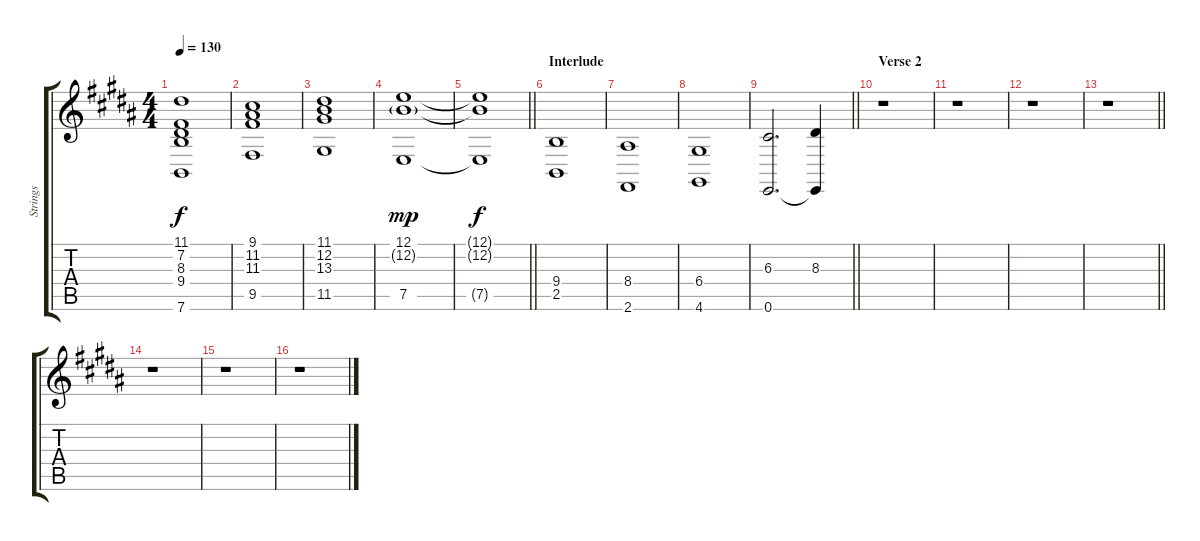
\track ("Strings" "Strings") {instrument stringensemble1}
\staff {score tabs}
\tuning (E4 B3 G3 D3 A2 E2) {hide}
\ts (4 4)
\tempo 130
\clef g2
\ks b
(11.1 7.2 8.3 9.4 7.6).1{dy f} |
(9.1 11.2 11.3 9.5).1 |
(11.1 12.2 13.3 11.5).1 |
(12.1 12.2{g} 7.5).1{dy mp} |
\barLineRight lightlight
(12.1{t} 12.2{t} 7.5{t}).1{dy f} |
\section ("" "Interlude")
(9.4 2.5).1 |
(8.4 2.6).1 |
(6.4 4.6).1 |
\barLineRight lightlight
(6.3 0.6).2{d} (8.3 0.6{t}).4 |
\section ("" "Verse 2")
r.1 |
r.1 |
r.1 |
\barLineRight lightlight
r.1 |
r.1 |
r.1 |
r.1
